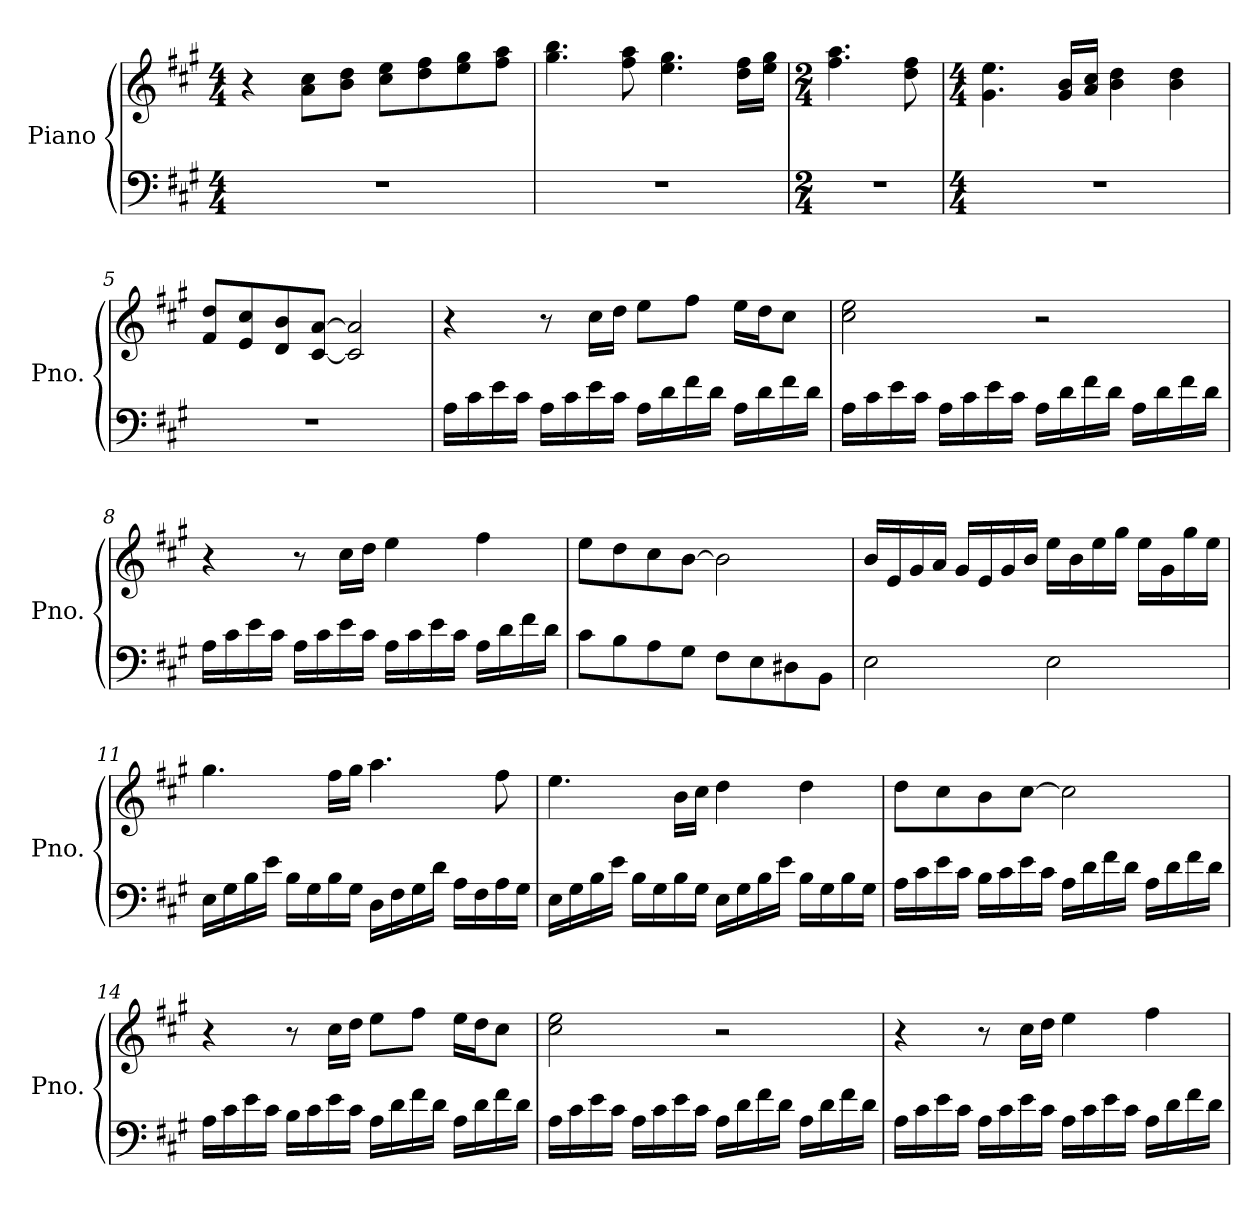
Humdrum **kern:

**kern	**kern
*part1	*part1
*staff2	*staff1
*I"Piano	*
*I'Pno.	*
*clefF4	*clefG2
*k[f#c#g#]	*k[f#c#g#]
*M4/4	*M4/4
*MM90	*MM90
=1	=1
1r	4r
.	8a\ 8cc#\L
.	8b\ 8dd\J
.	8cc#\ 8ee\L
.	8dd\ 8ff#\
.	8ee\ 8gg#\
.	8ff#\ 8aa\J
=2	=2
1r	4.gg#\ 4.bb\
.	8ff#\ 8aa\
.	4.ee\ 4.gg#\
.	16dd\ 16ff#\LL
.	16ee\ 16gg#\JJ
=3	=3
*M2/4	*M2/4
2r	4.ff#\ 4.aa\
.	8dd\ 8ff#\
=4	=4
*M4/4	*M4/4
1r	4.g#\ 4.ee\
.	16g#/ 16b/LL
.	16a/ 16cc#/JJ
.	4b\ 4dd\
.	4b\ 4dd\
=5	=5
1r	8f#/ 8dd/L
.	8e/ 8cc#/
.	8d/ 8b/
.	[8c#/ [8a/J
.	2c#/] 2a/]
!!LO:LB:g=z
=6	=6
16A\LL	4r
16c#\	.
16e\	.
16c#\JJ	.
16A\LL	8r
16c#\	.
16e\	16cc#\LL
16c#\JJ	16dd\JJ
16A\LL	8ee\L
16d\	.
16f#\	8ff#\J
16d\JJ	.
16A\LL	16ee\LL
16d\	16dd\J
16f#\	8cc#\J
16d\JJ	.
=7	=7
16A\LL	2cc#\ 2ee\
16c#\	.
16e\	.
16c#\JJ	.
16A\LL	.
16c#\	.
16e\	.
16c#\JJ	.
16A\LL	2r
16d\	.
16f#\	.
16d\JJ	.
16A\LL	.
16d\	.
16f#\	.
16d\JJ	.
!!LO:LB:g=z
=8	=8
16A\LL	4r
16c#\	.
16e\	.
16c#\JJ	.
16A\LL	8r
16c#\	.
16e\	16cc#\LL
16c#\JJ	16dd\JJ
16A\LL	4ee\
16c#\	.
16e\	.
16c#\JJ	.
16A\LL	4ff#\
16d\	.
16f#\	.
16d\JJ	.
=9	=9
8c#\L	8ee\L
8B\	8dd\
8A\	8cc#\
8G#\J	[8b\J
8F#\L	2b\]
8E\	.
8D#X\	.
8BB\J	.
=10	=10
2E\	16b/LL
.	16e/
.	16g#/
.	16a/JJ
.	16g#/LL
.	16e/
.	16g#/
.	16b/JJ
2E\	16ee\LL
.	16b\
.	16ee\
.	16gg#\JJ
.	16ee\LL
.	16g#\
.	16gg#\
.	16ee\JJ
!!LO:LB:g=z
=11	=11
16E\LL	4.gg#\
16G#\	.
16B\	.
16e\JJ	.
16B\LL	.
16G#\	.
16B\	16ff#\LL
16G#\JJ	16gg#\JJ
16D\LL	4.aa\
16F#\	.
16G#\	.
16d\JJ	.
16A\LL	.
16F#\	.
16A\	8ff#\
16G#\JJ	.
=12	=12
16E\LL	4.ee\
16G#\	.
16B\	.
16e\JJ	.
16B\LL	.
16G#\	.
16B\	16b\LL
16G#\JJ	16cc#\JJ
16E\LL	4dd\
16G#\	.
16B\	.
16e\JJ	.
16B\LL	4dd\
16G#\	.
16B\	.
16G#\JJ	.
!!LO:LB:g=z
=13	=13
16A\LL	8dd\L
16c#\	.
16e\	8cc#\
16c#\JJ	.
16B\LL	8b\
16c#\	.
16e\	[8cc#\J
16c#\JJ	.
16A\LL	2cc#\]
16d\	.
16f#\	.
16d\JJ	.
16A\LL	.
16d\	.
16f#\	.
16d\JJ	.
=14	=14
16A\LL	4r
16c#\	.
16e\	.
16c#\JJ	.
16B\LL	8r
16c#\	.
16e\	16cc#\LL
16c#\JJ	16dd\JJ
16A\LL	8ee\L
16d\	.
16f#\	8ff#\J
16d\JJ	.
16A\LL	16ee\LL
16d\	16dd\J
16f#\	8cc#\J
16d\JJ	.
!!LO:PB:g=z
=15	=15
16A\LL	2cc#\ 2ee\
16c#\	.
16e\	.
16c#\JJ	.
16A\LL	.
16c#\	.
16e\	.
16c#\JJ	.
16A\LL	2r
16d\	.
16f#\	.
16d\JJ	.
16A\LL	.
16d\	.
16f#\	.
16d\JJ	.
=16	=16
16A\LL	4r
16c#\	.
16e\	.
16c#\JJ	.
16A\LL	8r
16c#\	.
16e\	16cc#\LL
16c#\JJ	16dd\JJ
16A\LL	4ee\
16c#\	.
16e\	.
16c#\JJ	.
16A\LL	4ff#\
16d\	.
16f#\	.
16d\JJ	.
=	=
*-	*-
